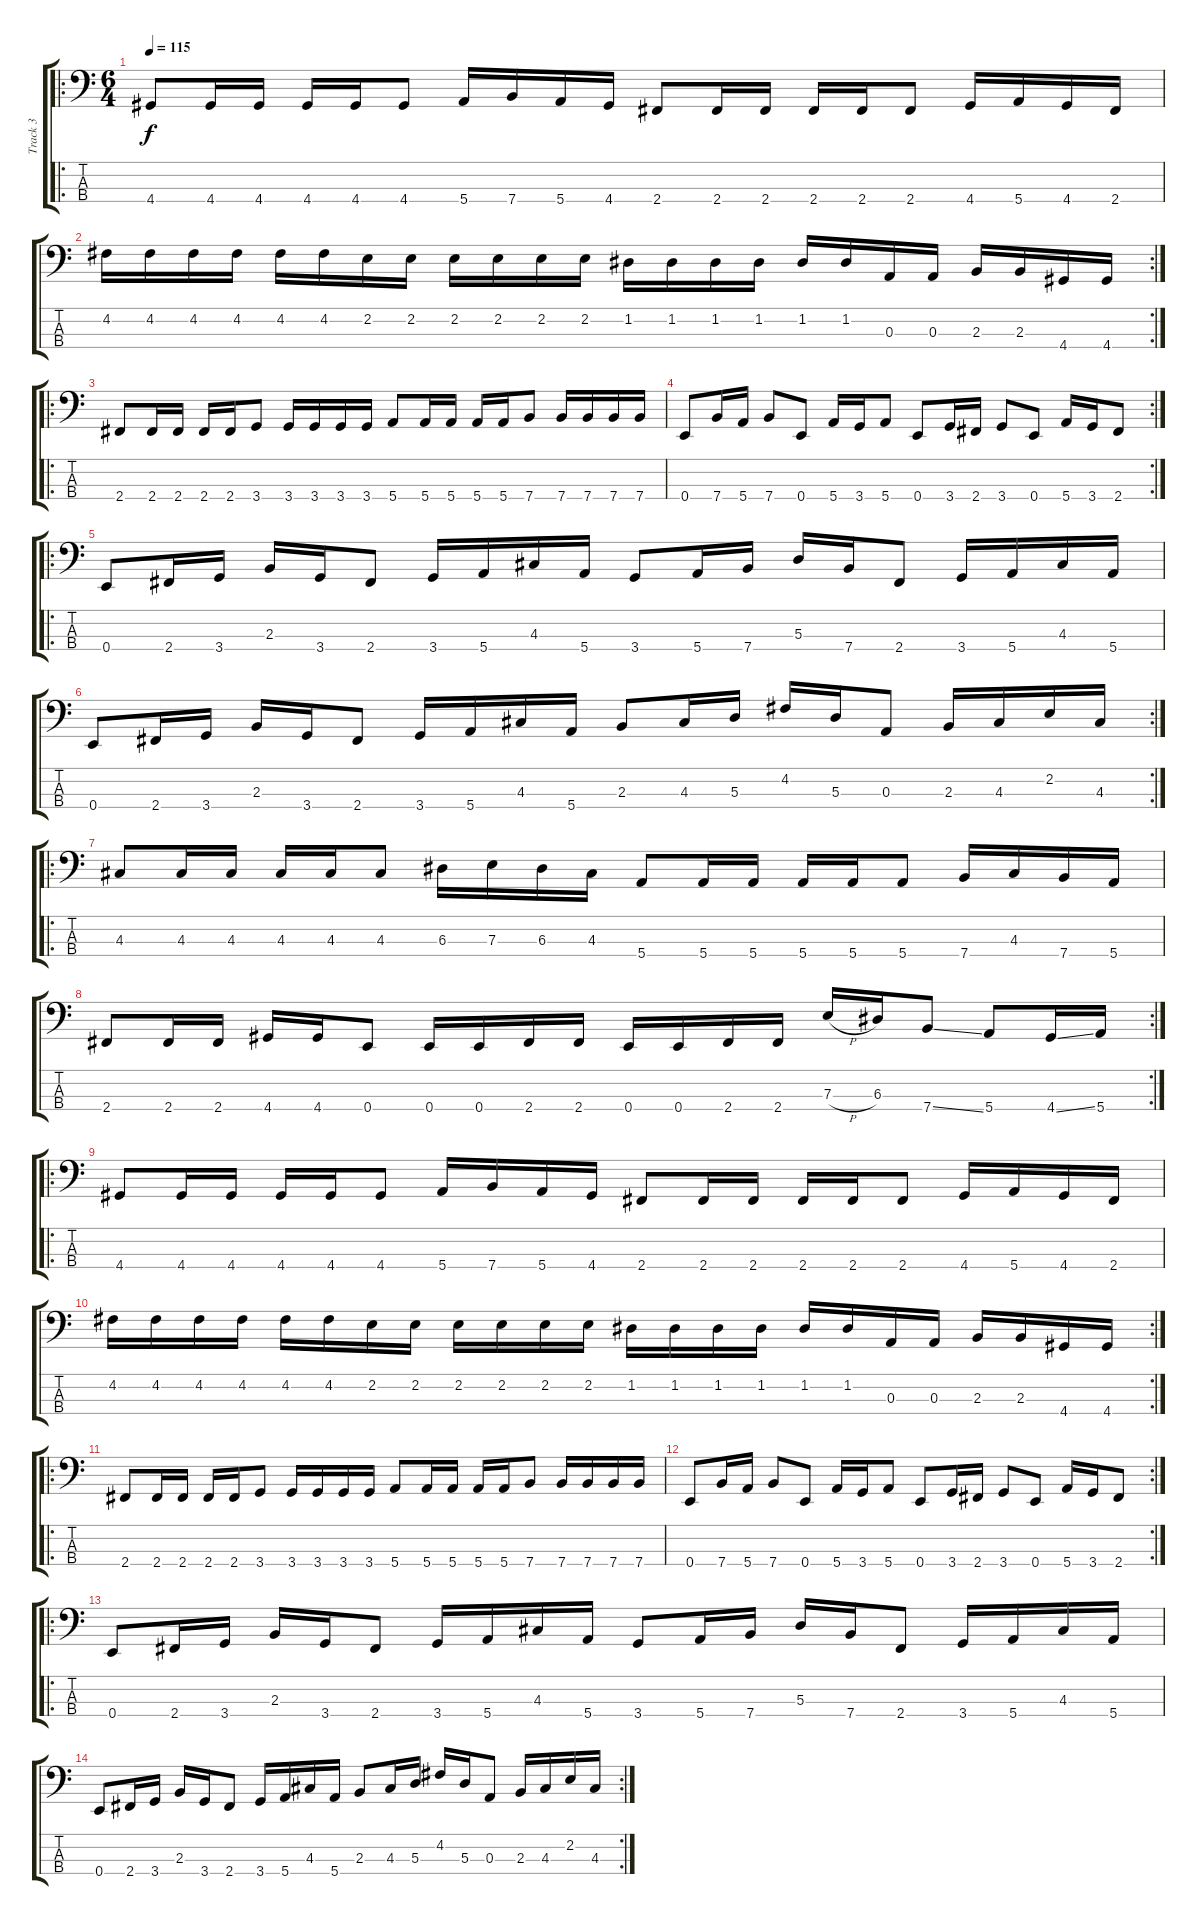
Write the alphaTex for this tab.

\track ("Track 3" "Track 3") {instrument electricbassfinger}
\staff {score tabs}
\tuning (G2 D2 A1 E1) {hide}
\ro
\ts (6 4)
\tempo 115
\clef f4
\ks c
4.4.8{dy f} 4.4.16 4.4.16 4.4.16 4.4.16 4.4.8 5.4.16 7.4.16 5.4.16 4.4.16 2.4.8 2.4.16 2.4.16 2.4.16 2.4.16 2.4.8 4.4.16 5.4.16 4.4.16 2.4.16 |
\rc 2
4.2.16 4.2.16 4.2.16 4.2.16 4.2.16 4.2.16 2.2.16 2.2.16 2.2.16 2.2.16 2.2.16 2.2.16 1.2.16 1.2.16 1.2.16 1.2.16 1.2.16 1.2.16 0.3.16 0.3.16 2.3.16 2.3.16 4.4.16 4.4.16 |
\ro
2.4.8 2.4.16 2.4.16 2.4.16 2.4.16 3.4.8 3.4.16 3.4.16 3.4.16 3.4.16 5.4.8 5.4.16 5.4.16 5.4.16 5.4.16 7.4.8 7.4.16 7.4.16 7.4.16 7.4.16 |
\rc 2
0.4.8 7.4.16 5.4.16 7.4.8 0.4.8 5.4.16 3.4.16 5.4.8 0.4.8 3.4.16 2.4.16 3.4.8 0.4.8 5.4.16 3.4.16 2.4.8 |
\ro
0.4.8 2.4.16 3.4.16 2.3.16 3.4.16 2.4.8 3.4.16 5.4.16 4.3.16 5.4.16 3.4.8 5.4.16 7.4.16 5.3.16 7.4.16 2.4.8 3.4.16 5.4.16 4.3.16 5.4.16 |
\rc 2
0.4.8 2.4.16 3.4.16 2.3.16 3.4.16 2.4.8 3.4.16 5.4.16 4.3.16 5.4.16 2.3.8 4.3.16 5.3.16 4.2.16 5.3.16 0.3.8 2.3.16 4.3.16 2.2.16 4.3.16 |
\ro
4.3.8 4.3.16 4.3.16 4.3.16 4.3.16 4.3.8 6.3.16 7.3.16 6.3.16 4.3.16 5.4.8 5.4.16 5.4.16 5.4.16 5.4.16 5.4.8 7.4.16 4.3.16 7.4.16 5.4.16 |
\rc 2
2.4.8 2.4.16 2.4.16 4.4.16 4.4.16 0.4.8 0.4.16 0.4.16 2.4.16 2.4.16 0.4.16 0.4.16 2.4.16 2.4.16 7.3{h}.16 6.3.16 7.4{ss}.8 5.4.8 4.4{ss}.16 5.4.16 |
\ro
4.4.8 4.4.16 4.4.16 4.4.16 4.4.16 4.4.8 5.4.16 7.4.16 5.4.16 4.4.16 2.4.8 2.4.16 2.4.16 2.4.16 2.4.16 2.4.8 4.4.16 5.4.16 4.4.16 2.4.16 |
\rc 2
4.2.16 4.2.16 4.2.16 4.2.16 4.2.16 4.2.16 2.2.16 2.2.16 2.2.16 2.2.16 2.2.16 2.2.16 1.2.16 1.2.16 1.2.16 1.2.16 1.2.16 1.2.16 0.3.16 0.3.16 2.3.16 2.3.16 4.4.16 4.4.16 |
\ro
2.4.8 2.4.16 2.4.16 2.4.16 2.4.16 3.4.8 3.4.16 3.4.16 3.4.16 3.4.16 5.4.8 5.4.16 5.4.16 5.4.16 5.4.16 7.4.8 7.4.16 7.4.16 7.4.16 7.4.16 |
\rc 2
0.4.8 7.4.16 5.4.16 7.4.8 0.4.8 5.4.16 3.4.16 5.4.8 0.4.8 3.4.16 2.4.16 3.4.8 0.4.8 5.4.16 3.4.16 2.4.8 |
\ro
0.4.8 2.4.16 3.4.16 2.3.16 3.4.16 2.4.8 3.4.16 5.4.16 4.3.16 5.4.16 3.4.8 5.4.16 7.4.16 5.3.16 7.4.16 2.4.8 3.4.16 5.4.16 4.3.16 5.4.16 |
\rc 2
0.4.8 2.4.16 3.4.16 2.3.16 3.4.16 2.4.8 3.4.16 5.4.16 4.3.16 5.4.16 2.3.8 4.3.16 5.3.16 4.2.16 5.3.16 0.3.8 2.3.16 4.3.16 2.2.16 4.3.16
